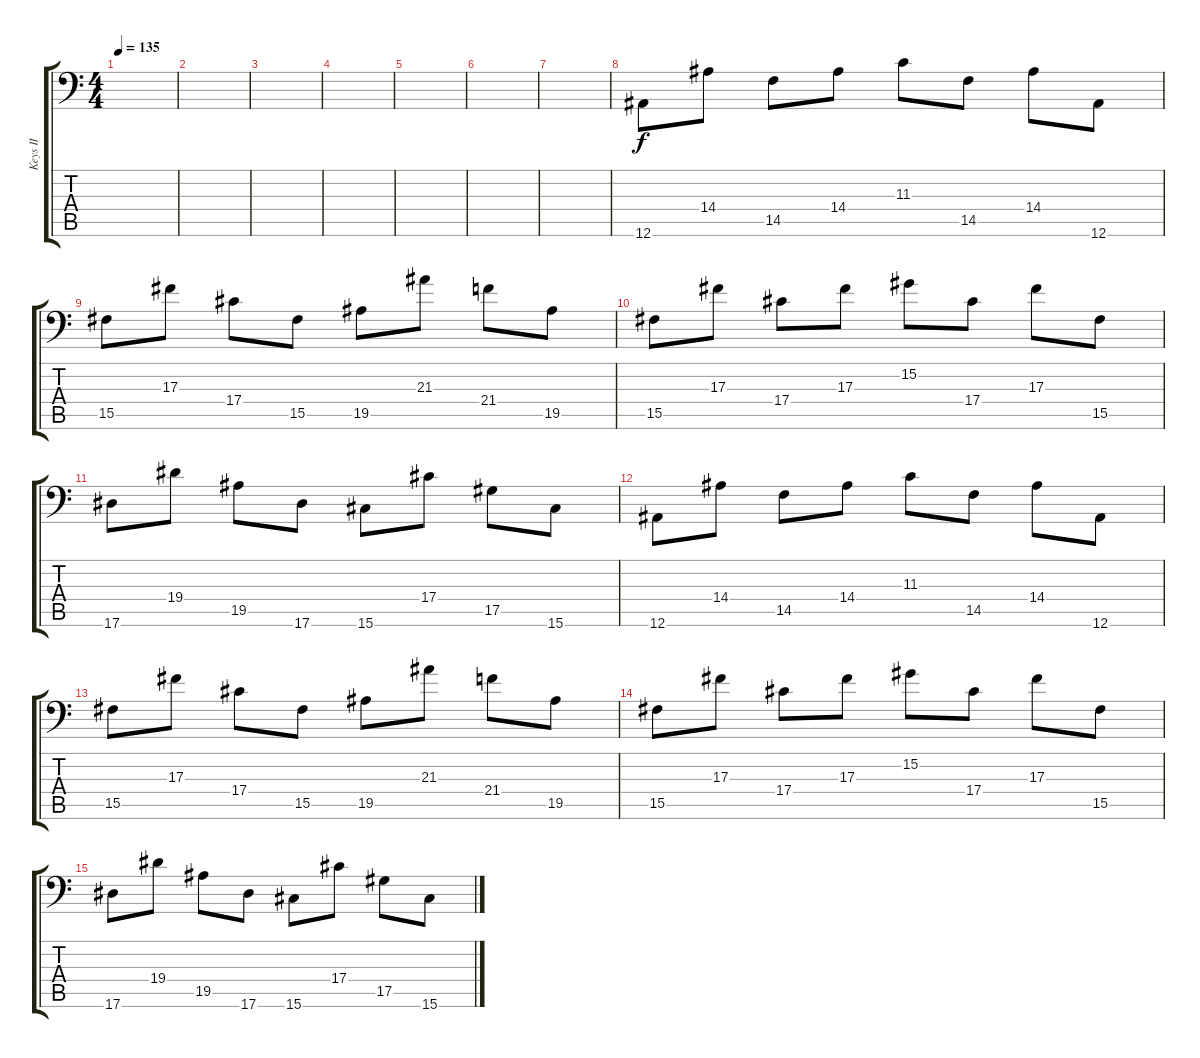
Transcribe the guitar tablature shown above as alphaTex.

\track ("Keys II" "Keys II") {instrument stringensemble1}
\staff {score tabs}
\tuning (Bb3 F3 Db3 Ab2 Eb2 Bb1) {hide}
\ts (4 4)
\tempo 135
\clef f4
\ks c
|
|
|
|
|
|
|
12.6.8 14.4.8 14.5.8 14.4.8 11.3.8 14.5.8 14.4.8 12.6.8 |
15.5.8 17.3.8 17.4.8 15.5.8 19.5.8 21.3.8 21.4.8 19.5.8 |
15.5.8 17.3.8 17.4.8 17.3.8 15.2.8 17.4.8 17.3.8 15.5.8 |
17.6.8 19.4.8 19.5.8 17.6.8 15.6.8 17.4.8 17.5.8 15.6.8 |
12.6.8 14.4.8 14.5.8 14.4.8 11.3.8 14.5.8 14.4.8 12.6.8 |
15.5.8 17.3.8 17.4.8 15.5.8 19.5.8 21.3.8 21.4.8 19.5.8 |
15.5.8 17.3.8 17.4.8 17.3.8 15.2.8 17.4.8 17.3.8 15.5.8 |
17.6.8 19.4.8 19.5.8 17.6.8 15.6.8 17.4.8 17.5.8 15.6.8
